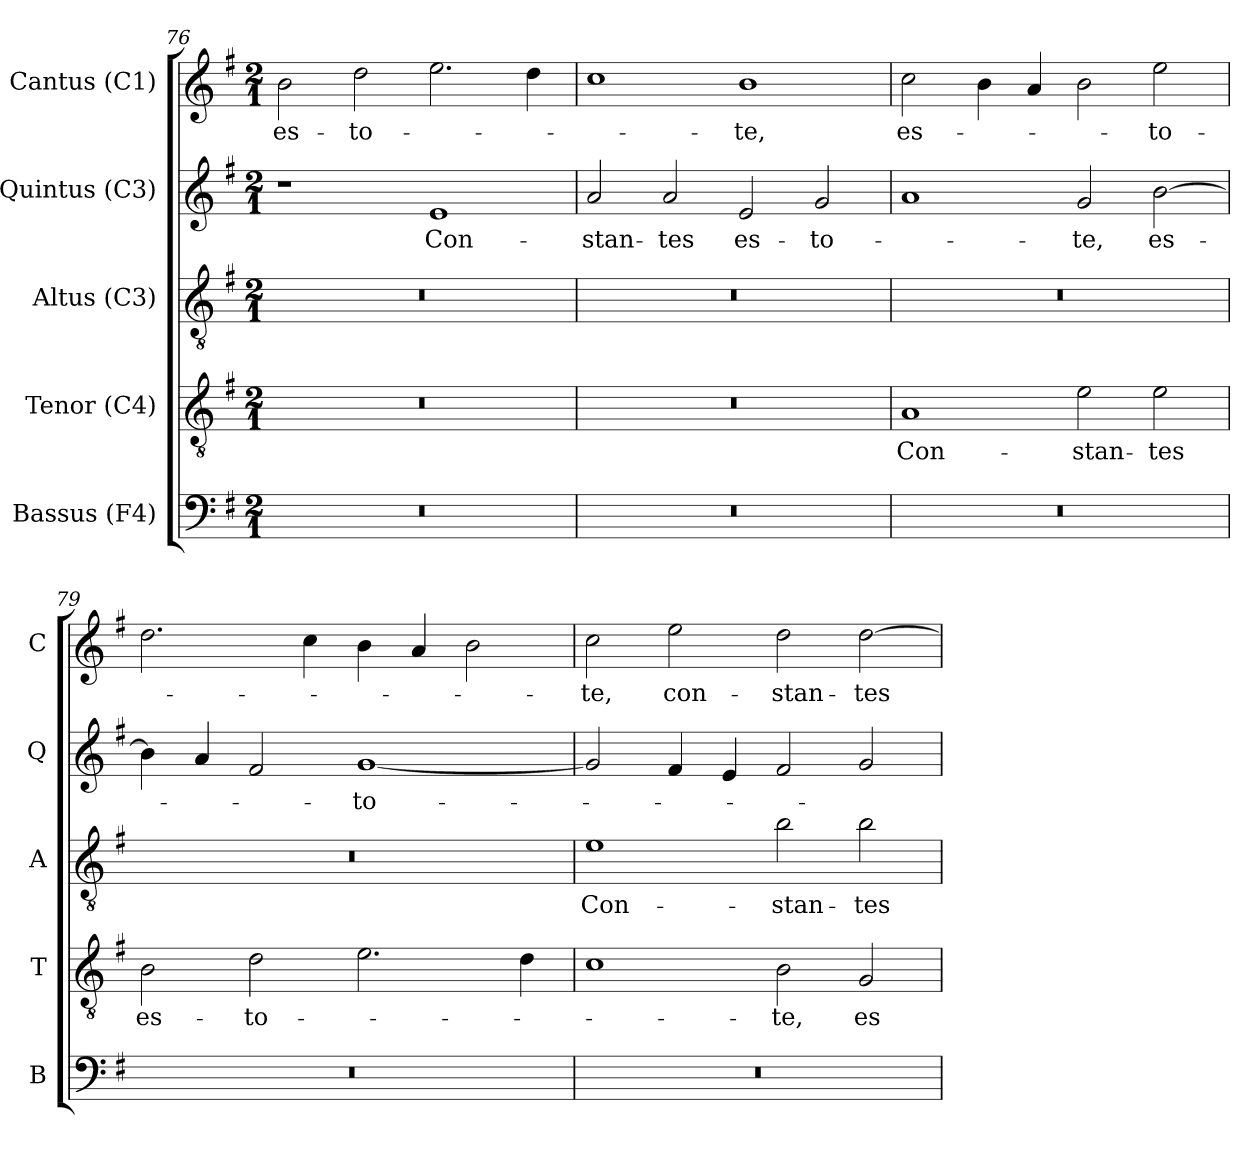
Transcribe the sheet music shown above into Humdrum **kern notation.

**kern	**kern	**text	**kern	**text	**kern	**text	**kern	**text
*part5	*part4	*part4	*part3	*part3	*part2	*part2	*part1	*part1
*staff5	*staff4	*staff4	*staff3	*staff3	*staff2	*staff2	*staff1	*staff1
*I"Bassus (F4)	*I"Tenor (C4)	*	*I"Altus (C3)	*	*I"Quintus (C3)	*	*I"Cantus (C1)	*
*I'B	*I'T	*	*I'A	*	*I'Q	*	*I'C	*
*clefF4	*clefGv2	*	*clefGv2	*	*clefG2	*	*clefG2	*
*k[f#]	*k[f#]	*	*k[f#]	*	*k[f#]	*	*k[f#]	*
*G:	*G:	*	*G:	*	*G:	*	*G:	*
*M2/1	*M2/1	*	*M2/1	*	*M2/1	*	*M2/1	*
=76	=76	=76	=76	=76	=76	=76	=76	=76
!LO:N:vis=1	!LO:N:vis=1	!	!LO:N:vis=1	!	!	!	!	!
!	!	!	!	!	!	!	!	!LO:LY:b:color=#000000
0r	0r	.	0r	.	1r	.	2bi\	es-
!	!	!	!	!	!	!	!	!LO:LY:b:color=#000000
.	.	.	.	.	.	.	2ddi\	-to-
!	!	!	!	!	!	!LO:LY:b:color=#000000	!	!
.	.	.	.	.	1ei	Con-	2.eei\	.
.	.	.	.	.	.	.	4ddi\	.
=77	=77	=77	=77	=77	=77	=77	=77	=77
!LO:N:vis=1	!LO:N:vis=1	!	!LO:N:vis=1	!	!	!	!	!
!	!	!	!	!	!	!LO:LY:b:color=#000000	!	!
0r	0r	.	0r	.	2ai/	-stan-	1cci	.
!	!	!	!	!	!	!LO:LY:b:color=#000000	!	!
.	.	.	.	.	2ai/	-tes	.	.
!	!	!	!	!	!	!LO:LY:b:color=#000000	!	!
!	!	!	!	!	!	!	!	!LO:LY:b:color=#000000
.	.	.	.	.	2ei/	es-	1bi	-te,
!	!	!	!	!	!	!LO:LY:b:color=#000000	!	!
.	.	.	.	.	2gi/	-to-	.	.
=78	=78	=78	=78	=78	=78	=78	=78	=78
!LO:N:vis=1	!	!	!	!	!	!	!	!
!	!	!LO:LY:b:color=#000000	!LO:N:vis=1	!	!	!	!	!
!	!	!	!	!	!	!	!	!LO:LY:b:color=#000000
0r	1Ai	Con-	0r	.	1ai	.	2cci\	es-
.	.	.	.	.	.	.	4bi\	.
.	.	.	.	.	.	.	4ai/	.
!	!	!LO:LY:b:color=#000000	!	!	!	!	!	!
!	!	!	!	!	!	!LO:LY:b:color=#000000	!	!
.	2ei\	-stan-	.	.	2gi/	-te,	2bi\	.
!	!	!LO:LY:b:color=#000000	!	!	!	!	!	!
!	!	!	!	!	!	!LO:LY:b:color=#000000	!	!
!	!	!	!	!	!	!	!	!LO:LY:b:color=#000000
.	2ei\	-tes	.	.	[2bi\	es-	2eei\	-to-
=79	=79	=79	=79	=79	=79	=79	=79	=79
!LO:N:vis=1	!	!	!	!	!	!	!	!
!	!	!LO:LY:b:color=#000000	!LO:N:vis=1	!	!	!	!	!
0r	2Bi\	es-	0r	.	4bi\]	.	2.ddi\	.
.	.	.	.	.	4ai/	.	.	.
!	!	!LO:LY:b:color=#000000	!	!	!	!	!	!
.	2di\	-to-	.	.	2f#i/	.	.	.
.	.	.	.	.	.	.	4cci\	.
!	!	!	!	!	!	!LO:LY:b:color=#000000	!	!
.	2.ei\	.	.	.	[1gi	-to-	4bi\	.
.	.	.	.	.	.	.	4ai/	.
.	.	.	.	.	.	.	2bi\	.
.	4di\	.	.	.	.	.	.	.
!!LO:LB:g=z
=80	=80	=80	=80	=80	=80	=80	=80	=80
!LO:N:vis=1	!	!	!	!	!	!	!	!
!	!	!	!	!LO:LY:b:color=#000000	!	!	!	!
!	!	!	!	!	!	!	!	!LO:LY:b:color=#000000
0r	1ci	.	1ei	Con-	2gi/]	.	2cci\	-te,
!	!	!	!	!	!	!	!	!LO:LY:b:color=#000000
.	.	.	.	.	4f#i/	.	2eei\	con-
.	.	.	.	.	4ei/	.	.	.
!	!	!LO:LY:b:color=#000000	!	!	!	!	!	!
!	!	!	!	!LO:LY:b:color=#000000	!	!	!	!
!	!	!	!	!	!	!	!	!LO:LY:b:color=#000000
.	2Bi\	-te,	2bi\	-stan-	2f#i/	.	2ddi\	-stan-
!	!	!LO:LY:b:color=#000000	!	!	!	!	!	!
!	!	!	!	!LO:LY:b:color=#000000	!	!	!	!
!	!	!	!	!	!	!	!	!LO:LY:b:color=#000000
.	2Gi/	es-	2bi\	-tes	2gi/	.	[2ddi\	-tes
=	=	=	=	=	=	=	=	=
*-	*-	*-	*-	*-	*-	*-	*-	*-
